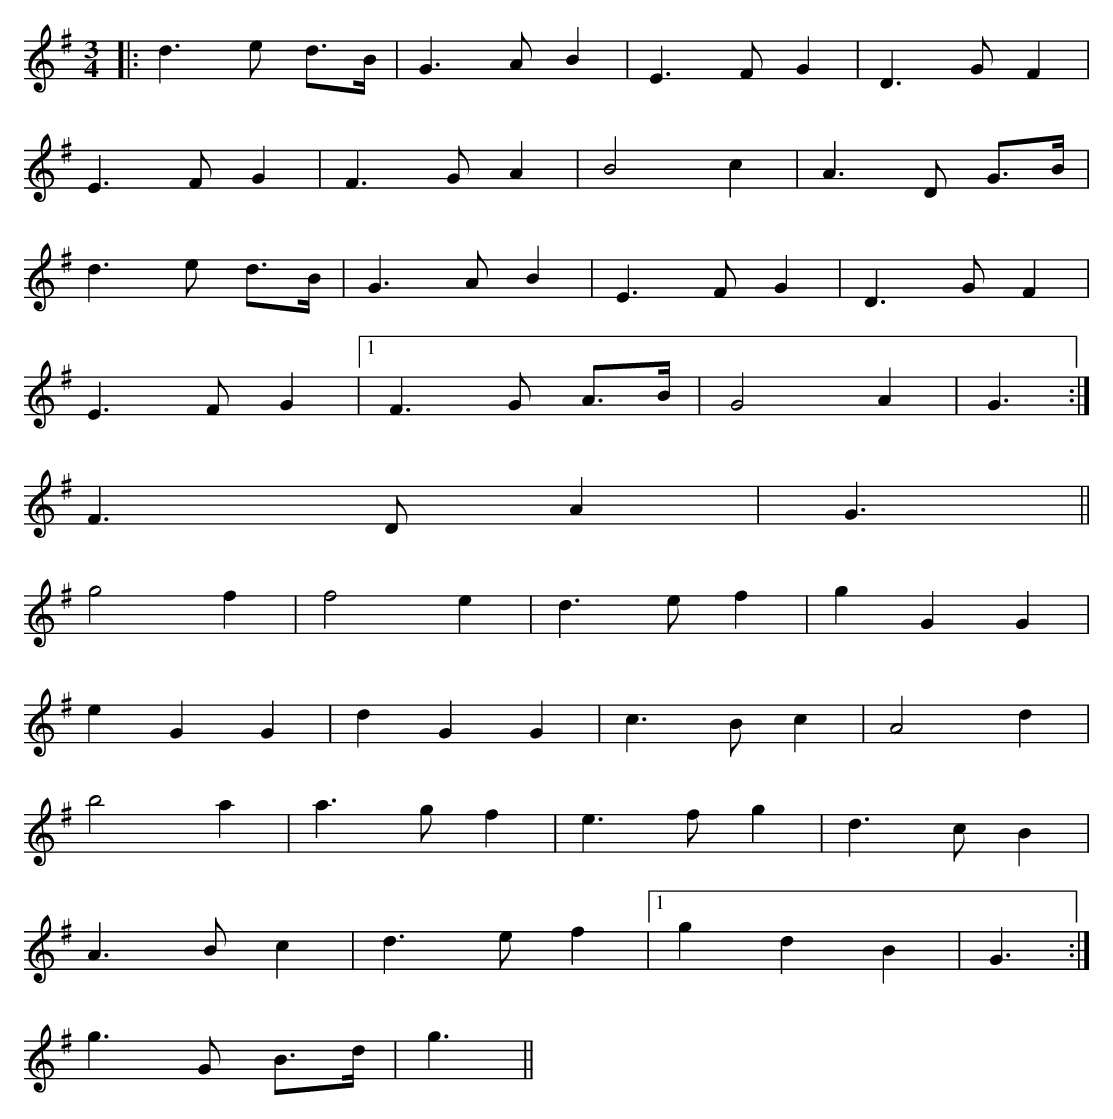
X:1
M:3/4
K:G
|:d3 e d>B|G3 A B2|E3 F G2|D3 G F2|
E3 F G2|F3 G A2|B4 c2|A3 D G>B|
d3 e d>B|G3 A B2|E3 F G2|D3 G F2|
E3 F G2|1 F3 G A>B|G4 A2|G3:|
2 F3 D A2|G3||
g4 f2|f4 e2|d3 e f2|g2 G2 G2|
e2 G2 G2|d2 G2 G2|c3 B c2|A4 d2|
b4 a2|a3 g f2|e3 f g2|d3 c B2|
A3 B c2|d3 e f2|1 g2 d2 B2|G3:|
2 g3 G B>d|g3||
